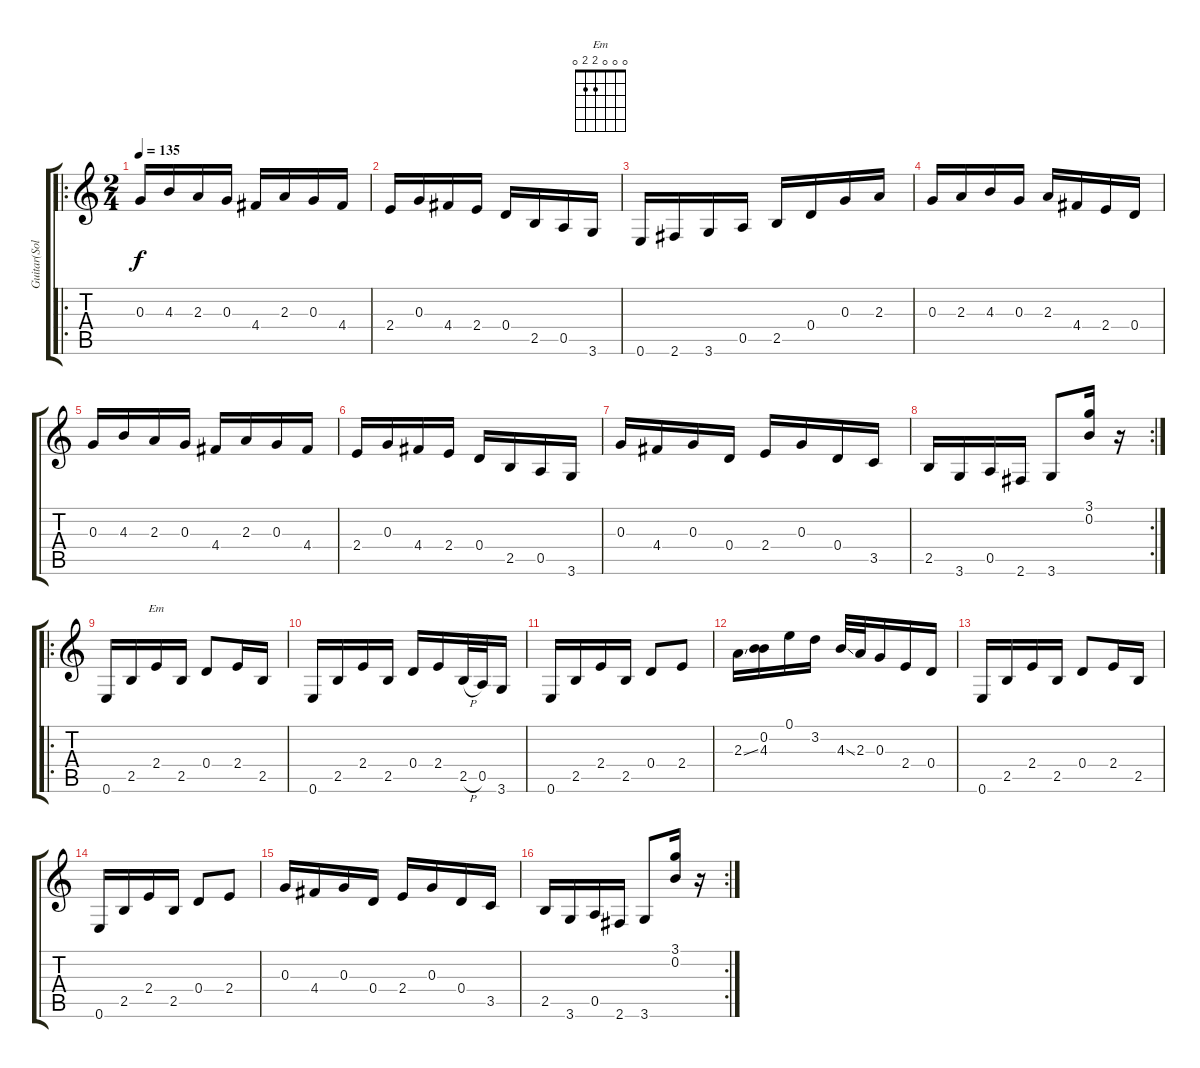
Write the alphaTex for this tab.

\track ("Guitar(Solo)" "Guitar(Sol") {instrument acousticguitarsteel}
\staff {score tabs}
\tuning (E4 B3 G3 D3 A2 E2) {hide}
\chord ("Em" 0 0 0 2 2 0)
\ro
\ts (2 4)
\tempo 135
\clef g2
\ks c
0.3.16{dy f} 4.3.16 2.3.16 0.3.16 4.4.16 2.3.16 0.3.16 4.4.16 |
2.4.16 0.3.16 4.4.16 2.4.16 0.4.16 2.5.16 0.5.16 3.6.16 |
0.6.16 2.6.16 3.6.16 0.5.16 2.5.16 0.4.16 0.3.16 2.3.16 |
0.3.16 2.3.16 4.3.16 0.3.16 2.3.16 4.4.16 2.4.16 0.4.16 |
0.3.16 4.3.16 2.3.16 0.3.16 4.4.16 2.3.16 0.3.16 4.4.16 |
2.4.16 0.3.16 4.4.16 2.4.16 0.4.16 2.5.16 0.5.16 3.6.16 |
0.3.16 4.4.16 0.3.16 0.4.16 2.4.16 0.3.16 0.4.16 3.5.16 |
\rc 2
2.5.16 3.6.16 0.5.16 2.6.16 3.6.8 (3.1 0.2).16 r.16 |
\ro
0.6.16 2.5.16 2.4.16{ch "Em"} 2.5.16 0.4.8 2.4.16 2.5.16 |
0.6.16 2.5.16 2.4.16 2.5.16 0.4.16 2.4.16 2.5{h}.32 0.5.32 3.6.16 |
0.6.16 2.5.16 2.4.16 2.5.16 0.4.8 2.4.8 |
2.3{ss}.16 (0.2 4.3).16 0.1.16 3.2.16 4.3{ss}.32 2.3.32 0.3.16 2.4.16 0.4.16 |
0.6.16 2.5.16 2.4.16 2.5.16 0.4.8 2.4.16 2.5.16 |
0.6.16 2.5.16 2.4.16 2.5.16 0.4.8 2.4.8 |
0.3.16 4.4.16 0.3.16 0.4.16 2.4.16 0.3.16 0.4.16 3.5.16 |
\rc 2
2.5.16 3.6.16 0.5.16 2.6.16 3.6.8 (3.1 0.2).16 r.16
